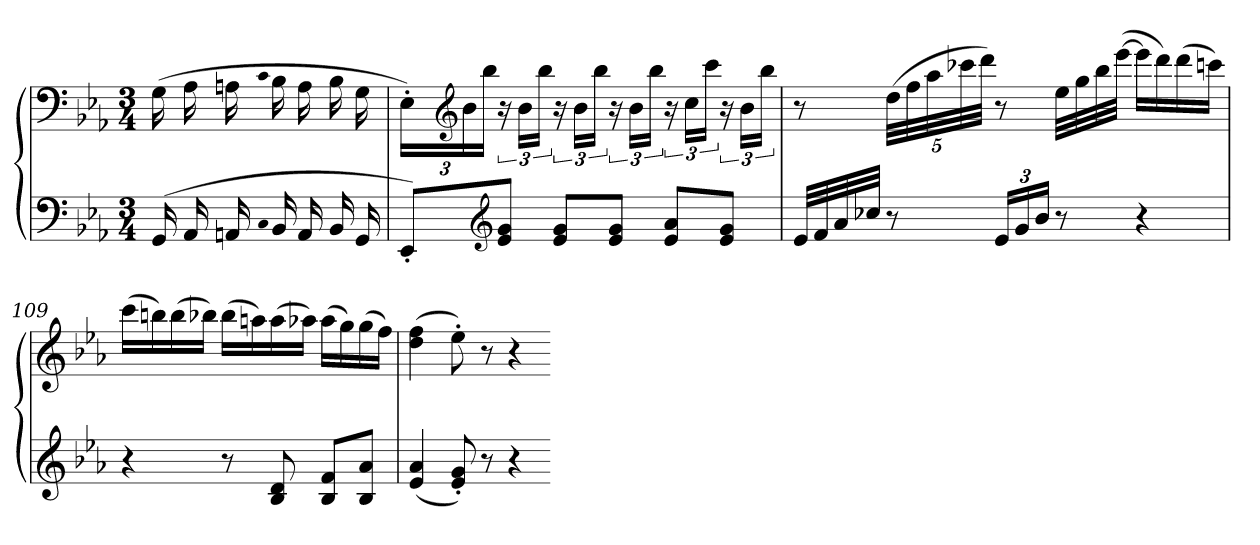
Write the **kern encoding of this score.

**kern	**kern
*part1	*part1
*staff2	*staff1
*clefF4	*clefF4
*k[b-e-a-]	*k[b-e-a-]
*E-:	*E-:
*M3/4	*M3/4
=	=
(16GG	(16G
16AA-	16A-
16AAn	16An
qC	qc
16BB-	16B-
16AA	16A
16BB-	16B-
16GG	16G
=107	=107
8EE-'L)	24E-'LL)
*	*clefG2
.	24b-
.	24bb-JJ
*clefG2	*
8e- 8gJ	24r
.	24b-LL
.	24bb-JJ
8e- 8gL	24r
.	24b-LL
.	24bb-JJ
8e- 8gJ	24r
.	24b-LL
.	24bb-JJ
8e- 8a-L	24r
.	24ccLL
.	24cccJJ
8e- 8gJ	24r
.	24b-LL
.	24bb-JJ
=108	=108
32e-LLL	8r
32f	.
32a-	.
32cc-XJJJ	.
8r	(40ddLLL
.	40ff
.	40aa-
.	40ccc-X
.	40dddJJJ)
24e-LL	8r
24g	.
24b-JJ	.
8r	32ee-LLL
.	32gg
.	32bb-
.	([32eee-JJJ
4r	16eee-LL]
.	16ddd)
.	(16ddd
.	16cccnJJ)
=109	=109
4r	(16cccLL
.	16bbn)
.	(16bb
.	16bb-XJJ)
8r	(16bb-LL
.	16aan)
8B- 8d	(16aa
.	16aa-XJJ)
8B- 8fL	(16aa-LL
.	16gg)
8B- 8a-J	(16gg
.	16ffJJ)
=110	=110
(4e- 4a-	(4dd 4ff
8e-' 8g')	8ee-')
8r	8r
4r	4r
=-	=-
*-	*-
